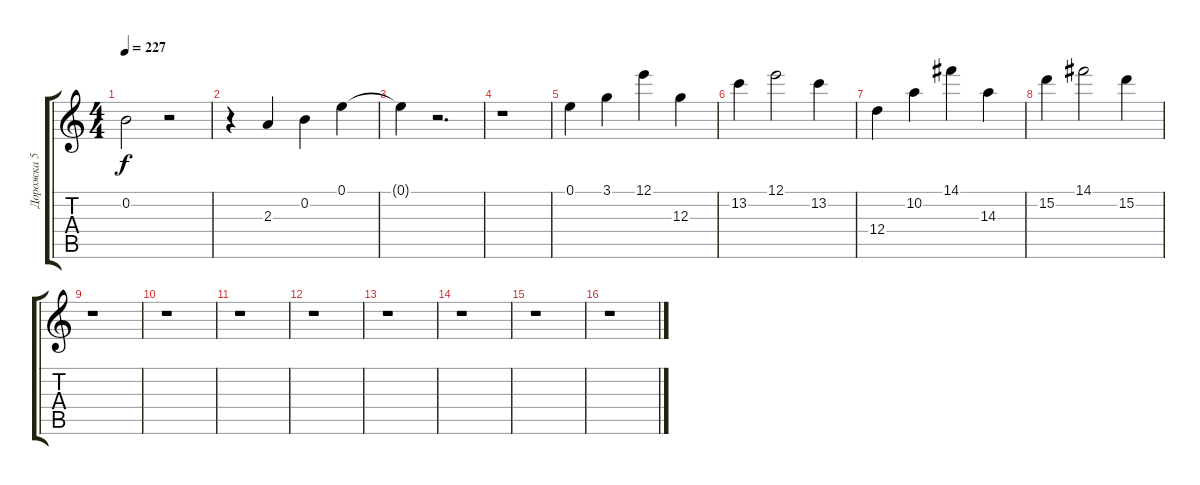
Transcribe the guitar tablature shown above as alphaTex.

\track ("Дорожка 5" "Дорожка 5") {instrument electricguitarclean}
\staff {score tabs}
\tuning (E4 B3 G3 D3 A2 E2) {hide}
\ts (4 4)
\tempo 227
\clef g2
\ks c
0.2.2{dy f} r.2 |
r.4 2.3.4 0.2.4 0.1.4 |
0.1{t}.4 r.2{d} |
r.1 |
0.1.4 3.1.4 12.1.4 12.3.4 |
13.2.4 12.1.2 13.2.4 |
12.4.4 10.2.4 14.1.4 14.3.4 |
15.2.4 14.1.2 15.2.4 |
r.1 |
r.1 |
r.1 |
r.1 |
r.1 |
r.1 |
r.1 |
r.1
